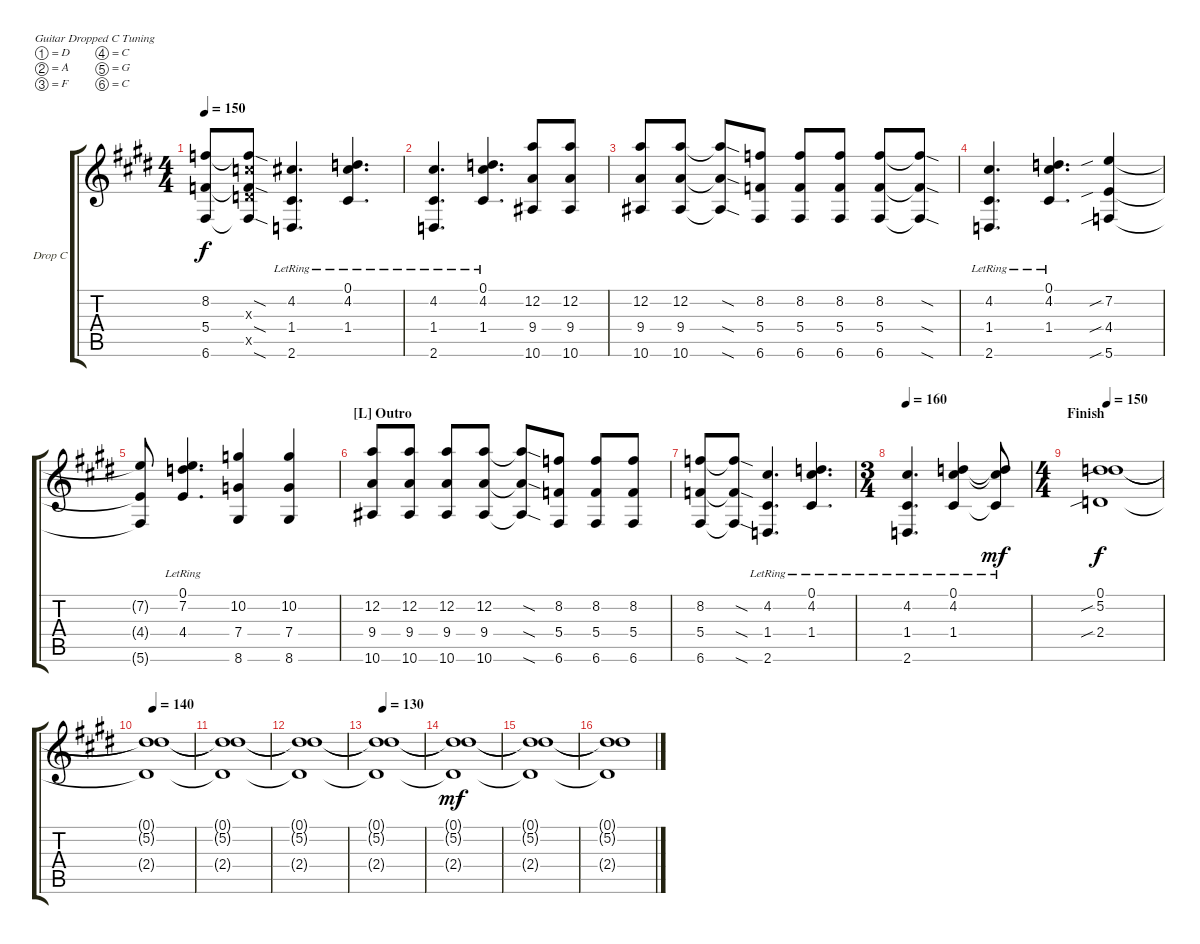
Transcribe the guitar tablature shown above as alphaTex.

\bracketExtendMode groupsimilarinstruments
\firstSystemTrackNameOrientation horizontal
\otherSystemsTrackNameOrientation horizontal
\track ("Guitar L" "Drop C") {instrument distortionguitar}
\staff {score tabs}
\tuning (D4 A3 F3 C3 G2 C2)
\ts (4 4)
\tempo 150
\clef g2
\ks e
(8.2 5.4 6.6).8{dy f} (8.2{sod t} 7.3{x} 5.4{sod t} 7.5{x} 6.6{sod t}).8 (4.2{lr} 1.4{lr} 2.6{lr}).4{d} (0.1{lr} 4.2{lr} 1.4{lr}).4{d} |
(4.2{lr} 1.4{lr} 2.6{lr}).4{d} (0.1{lr} 4.2{lr} 1.4{lr}).4{d} (12.2 9.4 10.6).8 (12.2 9.4 10.6).8 |
(12.2 9.4 10.6).8 (12.2 9.4 10.6).8 (12.2{sod t} 9.4{sod t} 10.6{sod t}).8 (8.2 5.4 6.6).8 (8.2 5.4 6.6).8 (8.2 5.4 6.6).8 (8.2 5.4 6.6).8 (8.2{sod t} 5.4{sod t} 6.6{sod t}).8 |
(4.2{lr} 1.4{lr} 2.6{lr}).4{d} (0.1{lr} 4.2{lr} 1.4{lr}).4{d} (7.2{sib} 4.4{sib} 5.6{sib}).4 |
(7.2{t} 4.4{t} 5.6{t}).8 (0.1{lr} 7.2{lr} 4.4{lr}).4{d} (10.2 7.4 8.6).4 (10.2 7.4 8.6).4 |
\section ("L" "Outro")
(12.2 9.4 10.6).8 (12.2 9.4 10.6).8 (12.2 9.4 10.6).8 (12.2 9.4 10.6).8 (12.2{sod t} 9.4{sod t} 10.6{sod t}).8 (8.2 5.4 6.6).8 (8.2 5.4 6.6).8 (8.2 5.4 6.6).8 |
(8.2 5.4 6.6).8 (8.2{sod t} 5.4{sod t} 6.6{sod t}).8 (4.2{lr} 1.4{lr} 2.6{lr}).4{d} (0.1{lr} 4.2{lr} 1.4{lr}).4{d} |
\ts (3 4)
\tempo 160
(4.2{lr} 1.4{lr} 2.6{lr}).4{d} (0.1{lr} 4.2{lr} 1.4{lr}).4 (0.1{lr t} 4.2{lr t} 1.4{lr t}).8{dy mf} |
\ts (4 4)
\section ("" "Finish")
\tempo 150
(0.1 5.2{sib} 2.4{sib}).1{dy f} |
\tempo 140
(0.1{t} 5.2{t} 2.4{t}).1 |
(0.1{t} 5.2{t} 2.4{t}).1 |
(0.1{t} 5.2{t} 2.4{t}).1 |
\tempo 130
(0.1{t} 5.2{t} 2.4{t}).1 |
(0.1{t} 5.2{t} 2.4{t}).1{dy mf} |
(0.1{t} 5.2{t} 2.4{t}).1 |
(0.1{t} 5.2{t} 2.4{t}).1
